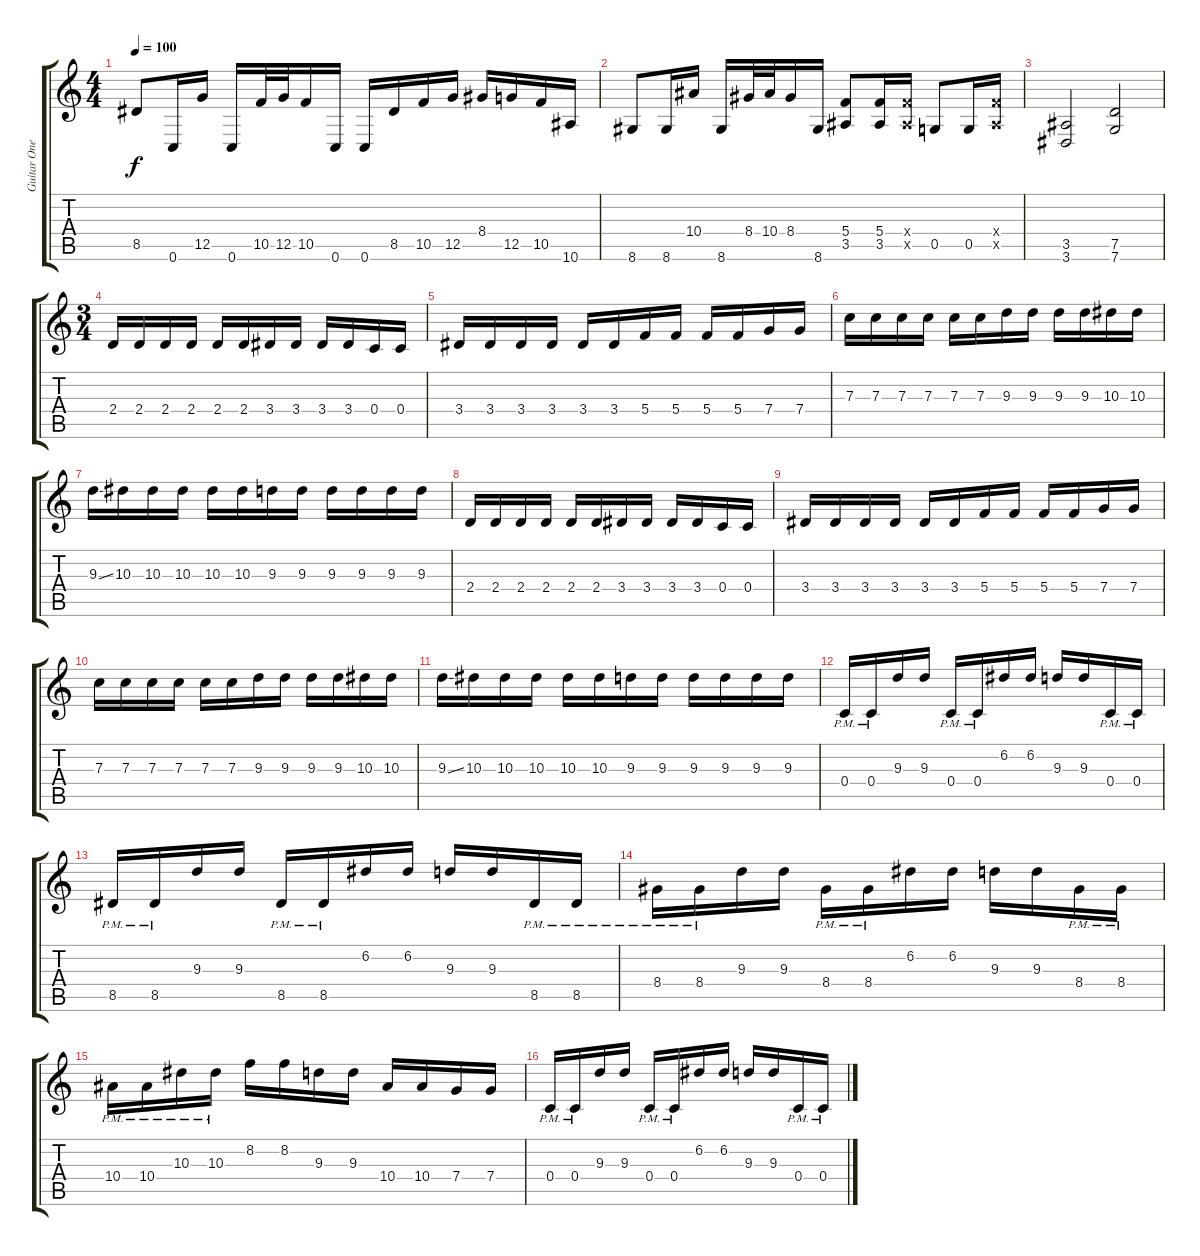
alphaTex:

\track ("Guitar One Right" "Guitar One") {instrument overdrivenguitar}
\staff {score tabs}
\tuning (D4 A3 F3 C3 G2 C2) {hide}
\ts (4 4)
\tempo 100
\clef g2
\ks c
8.5.8{dy f} 0.6.16 12.5.16 0.6.16 10.5.32 12.5.32 10.5.16 0.6.16 0.6.16 8.5.16 10.5.16 12.5.16 8.4.16 12.5.16 10.5.16 10.6.16 |
8.6.8 8.6.16 10.4.16 8.6.16 8.4.32 10.4.32 8.4.16 8.6.16 (5.4 3.5).8 (5.4 3.5).16 (5.4{x} 3.5{x}).16 0.5.8 0.5.16 (5.4{x} 3.5{x}).16 |
(3.5 3.6).2 (7.5 7.6).2 |
\ts (3 4)
2.4.16 2.4.16 2.4.16 2.4.16 2.4.16 2.4.16 3.4.16 3.4.16 3.4.16 3.4.16 0.4.16 0.4.16 |
3.4.16 3.4.16 3.4.16 3.4.16 3.4.16 3.4.16 5.4.16 5.4.16 5.4.16 5.4.16 7.4.16 7.4.16 |
7.3.16 7.3.16 7.3.16 7.3.16 7.3.16 7.3.16 9.3.16 9.3.16 9.3.16 9.3.16 10.3.16 10.3.16 |
9.3{ss}.16 10.3.16 10.3.16 10.3.16 10.3.16 10.3.16 9.3.16 9.3.16 9.3.16 9.3.16 9.3.16 9.3.16 |
2.4.16 2.4.16 2.4.16 2.4.16 2.4.16 2.4.16 3.4.16 3.4.16 3.4.16 3.4.16 0.4.16 0.4.16 |
3.4.16 3.4.16 3.4.16 3.4.16 3.4.16 3.4.16 5.4.16 5.4.16 5.4.16 5.4.16 7.4.16 7.4.16 |
7.3.16 7.3.16 7.3.16 7.3.16 7.3.16 7.3.16 9.3.16 9.3.16 9.3.16 9.3.16 10.3.16 10.3.16 |
9.3{ss}.16 10.3.16 10.3.16 10.3.16 10.3.16 10.3.16 9.3.16 9.3.16 9.3.16 9.3.16 9.3.16 9.3.16 |
0.4{pm}.16 0.4{pm}.16 9.3.16 9.3.16 0.4{pm}.16 0.4{pm}.16 6.2.16 6.2.16 9.3.16 9.3.16 0.4{pm}.16 0.4{pm}.16 |
8.5{pm}.16 8.5{pm}.16 9.3.16 9.3.16 8.5{pm}.16 8.5{pm}.16 6.2.16 6.2.16 9.3.16 9.3.16 8.5{pm}.16 8.5{pm}.16 |
8.4{pm}.16 8.4{pm}.16 9.3.16 9.3.16 8.4{pm}.16 8.4{pm}.16 6.2.16 6.2.16 9.3.16 9.3.16 8.4{pm}.16 8.4{pm}.16 |
10.4{pm}.16 10.4{pm}.16 10.3{pm}.16 10.3{pm}.16 8.2.16 8.2.16 9.3.16 9.3.16 10.4.16 10.4.16 7.4.16 7.4.16 |
0.4{pm}.16 0.4{pm}.16 9.3.16 9.3.16 0.4{pm}.16 0.4{pm}.16 6.2.16 6.2.16 9.3.16 9.3.16 0.4{pm}.16 0.4{pm}.16
